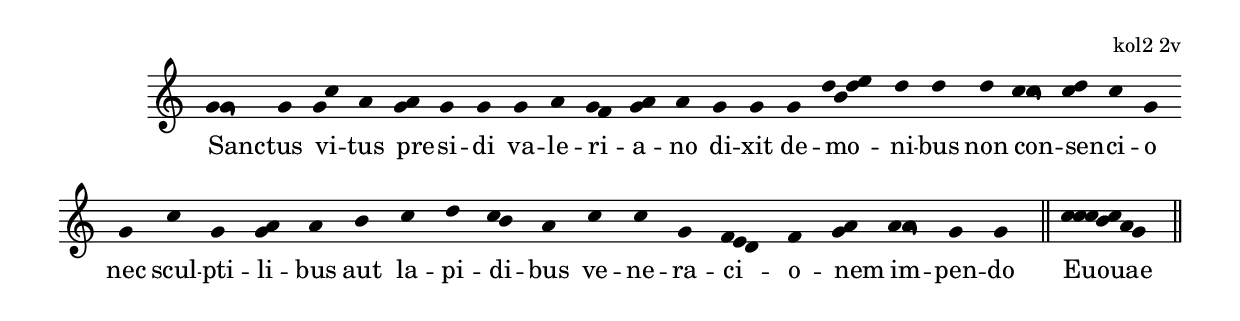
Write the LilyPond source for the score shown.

\version "2.19.32"

\include "../lib/synopsis.ily"

\score {
  \transpose c c' {
    \plainchant
    \melisma { g \strophicus g } g \bar "" \melisma { g c' } a \bar ""
    \melisma { g a } g g \bar "" g a \melisma { g f } \melisma { g a } a \bar "" g g \bar ""
    g \melisma { d' b d' e' } d' d' \bar "" d' \bar "" \melisma { c' \strophicus c' } \melisma { c' d' } c' g \bar ""
    g \bar "" c' g \melisma { g a } a \bar "" b \bar "" c' d' \melisma { c' b } a \bar ""
    c' c' \bar "" g \melisma { f e d } f \melisma { g a } \bar "" \melisma { a \strophicus a } g g \bar "||"

    \melisma { c' c' c' b c' a g } \bar "||"
  }
  \addlyrics {
    Sanc -- tus vi -- tus
    pre -- si -- di va -- le -- ri -- a -- no di -- xit
    de -- mo -- ni -- bus non con -- sen -- ci -- o
    nec scul -- pti -- li -- bus aut la -- pi -- di -- bus
    ve -- ne -- ra -- ci -- o -- nem im -- pen -- do

    Euouae
  }
  \header {
    fontes = "kol2 2v"
  }
}
